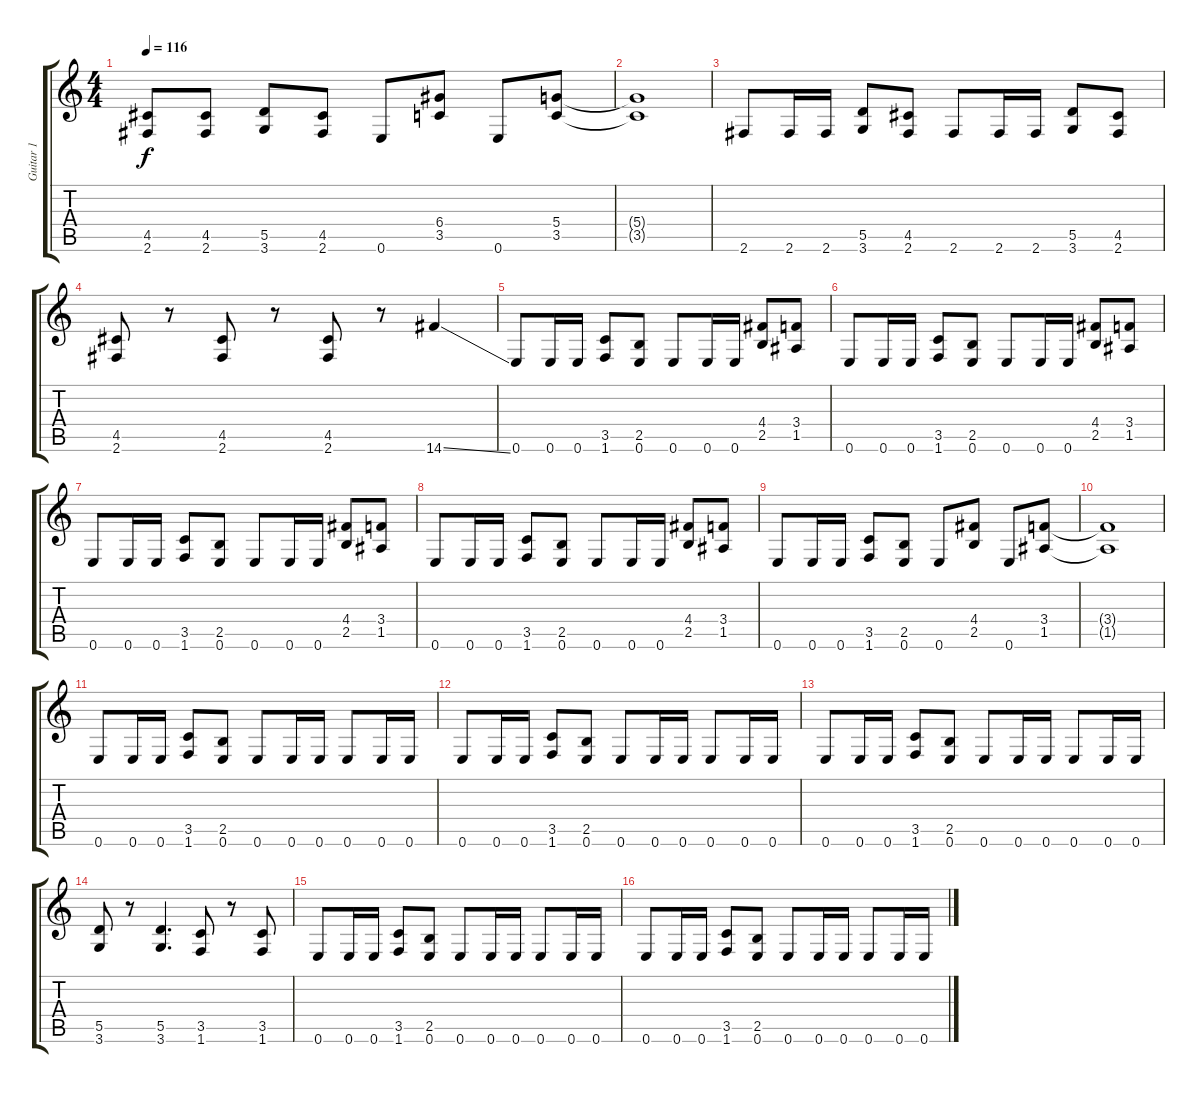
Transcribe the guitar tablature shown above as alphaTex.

\track ("Guitar 1" "Guitar 1") {instrument distortionguitar}
\staff {score tabs}
\tuning (E4 B3 G3 D3 A2 E2) {hide}
\ts (4 4)
\tempo 116
\clef g2
\ks c
(4.5 2.6).8{dy f} (4.5 2.6).8 (5.5 3.6).8 (4.5 2.6).8 0.6.8 (6.4 3.5).8 0.6.8 (5.4 3.5).8 |
(5.4{t} 3.5{t}).1 |
2.6.8 2.6.16 2.6.16 (5.5 3.6).8 (4.5 2.6).8 2.6.8 2.6.16 2.6.16 (5.5 3.6).8 (4.5 2.6).8 |
(4.5 2.6).8 r.8 (4.5 2.6).8 r.8 (4.5 2.6).8 r.8 14.6{ss}.4 |
0.6.8 0.6.16 0.6.16 (3.5 1.6).8 (2.5 0.6).8 0.6.8 0.6.16 0.6.16 (4.4 2.5).8 (3.4 1.5).8 |
0.6.8 0.6.16 0.6.16 (3.5 1.6).8 (2.5 0.6).8 0.6.8 0.6.16 0.6.16 (4.4 2.5).8 (3.4 1.5).8 |
0.6.8 0.6.16 0.6.16 (3.5 1.6).8 (2.5 0.6).8 0.6.8 0.6.16 0.6.16 (4.4 2.5).8 (3.4 1.5).8 |
0.6.8 0.6.16 0.6.16 (3.5 1.6).8 (2.5 0.6).8 0.6.8 0.6.16 0.6.16 (4.4 2.5).8 (3.4 1.5).8 |
0.6.8 0.6.16 0.6.16 (3.5 1.6).8 (2.5 0.6).8 0.6.8 (4.4 2.5).8 0.6.8 (3.4 1.5).8 |
(3.4{t} 1.5{t}).1 |
0.6.8 0.6.16 0.6.16 (3.5 1.6).8 (2.5 0.6).8 0.6.8 0.6.16 0.6.16 0.6.8 0.6.16 0.6.16 |
0.6.8 0.6.16 0.6.16 (3.5 1.6).8 (2.5 0.6).8 0.6.8 0.6.16 0.6.16 0.6.8 0.6.16 0.6.16 |
0.6.8 0.6.16 0.6.16 (3.5 1.6).8 (2.5 0.6).8 0.6.8 0.6.16 0.6.16 0.6.8 0.6.16 0.6.16 |
(5.5 3.6).8 r.8 (5.5 3.6).4{d} (3.5 1.6).8 r.8 (3.5 1.6).8 |
0.6.8 0.6.16 0.6.16 (3.5 1.6).8 (2.5 0.6).8 0.6.8 0.6.16 0.6.16 0.6.8 0.6.16 0.6.16 |
0.6.8 0.6.16 0.6.16 (3.5 1.6).8 (2.5 0.6).8 0.6.8 0.6.16 0.6.16 0.6.8 0.6.16 0.6.16
